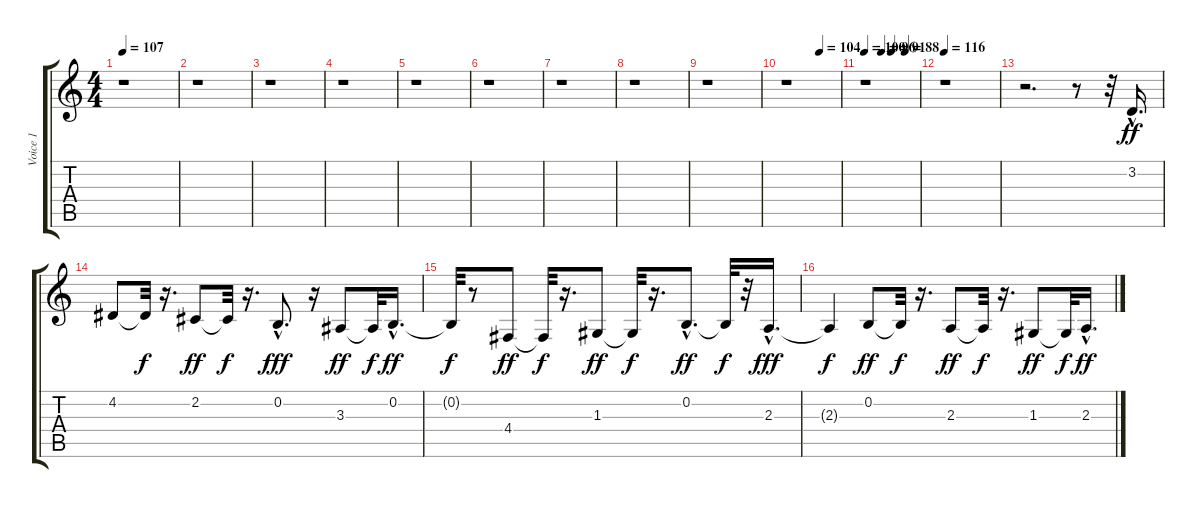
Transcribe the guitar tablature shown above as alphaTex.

\track ("Voice 1" "Voice 1") {instrument tuba}
\staff {score tabs}
\tuning (E4 B3 G3 D3 A2 E2) {hide}
\ts (4 4)
\tempo 107
\clef g2
\ks c
r.1{dy ff instrument tuba} |
r.1 |
r.1 |
r.1 |
r.1 |
r.1 |
r.1 |
r.1 |
r.1 |
\tempo (104 0.625)
r.1 |
\tempo 100
\tempo (96 0.3125)
\tempo (91 0.5)
\tempo (88 0.75)
r.1 |
\tempo 116
r.1 |
r.2{d} r.8 r.32 3.2{hac}.16{d} |
4.2.8 4.2{t}.32{dy f} r.16{d} 2.2.8{dy ff} 2.2{t}.32{dy f} r.16{d} 0.2{hac}.8{d dy fff} r.16 3.3.8{dy ff} 3.3{t}.32{dy f} 0.2{hac}.16{d dy ff} |
0.2{t}.32{dy f} r.8 4.4.8{dy ff} 4.4{t}.32{dy f} r.16{d} 1.3.8{dy ff} 1.3{t}.32{dy f} r.16{d} 0.2{hac}.8{d dy ff} 0.2{t}.32{dy f} r.32 2.3{hac}.16{d dy fff} |
2.3{t}.4{dy f} 0.2.8{dy ff} 0.2{t}.32{dy f} r.16{d} 2.3.8{dy ff} 2.3{t}.32{dy f} r.16{d} 1.3.8{dy ff} 1.3{t}.32{dy f} 2.3{hac}.16{d dy ff}
